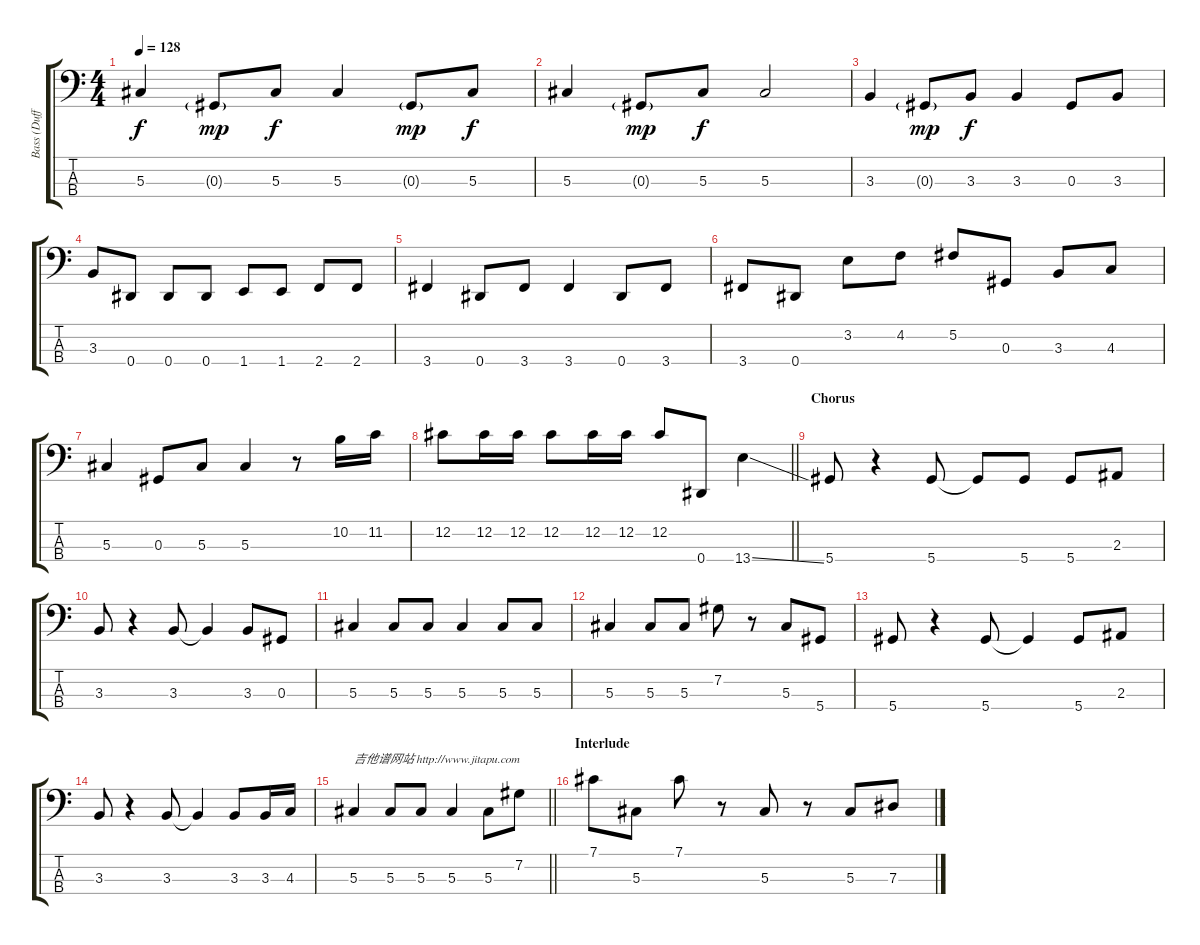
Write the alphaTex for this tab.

\track ("Bass (Duff)" "Bass (Duff") {instrument electricbasspick}
\staff {score tabs}
\tuning (Gb2 Db2 Ab1 Eb1) {hide}
\ts (4 4)
\tempo 128
\clef f4
\ks c
5.3.4{dy f} 0.3{g}.8{dy mp} 5.3.8{dy f} 5.3.4 0.3{g}.8{dy mp} 5.3.8{dy f} |
5.3.4 0.3{g}.8{dy mp} 5.3.8{dy f} 5.3.2 |
3.3.4 0.3{g}.8{dy mp} 3.3.8{dy f} 3.3.4 0.3.8 3.3.8 |
3.3.8 0.4.8 0.4.8 0.4.8 1.4.8 1.4.8 2.4.8 2.4.8 |
3.4.4 0.4.8 3.4.8 3.4.4 0.4.8 3.4.8 |
3.4.8 0.4.8 3.2.8 4.2.8 5.2.8 0.3.8 3.3.8 4.3.8 |
5.3.4 0.3.8 5.3.8 5.3.4 r.8 10.2.16 11.2.16 |
\barLineRight lightlight
12.2.8 12.2.16 12.2.16 12.2.8 12.2.16 12.2.16 12.2.8 0.4.8 13.4{ss}.4 |
\section ("" "Chorus")
5.4.8 r.4 5.4.8 5.4{t}.8 5.4.8 5.4.8 2.3.8 |
3.3.8 r.4 3.3.8 3.3{t}.4 3.3.8 0.3.8 |
5.3.4 5.3.8 5.3.8 5.3.4 5.3.8 5.3.8 |
5.3.4 5.3.8 5.3.8 7.2.8 r.8 5.3.8 5.4.8 |
5.4.8 r.4 5.4.8 5.4{t}.4 5.4.8 2.3.8 |
3.3.8 r.4 3.3.8 3.3{t}.4 3.3.8 3.3.16 4.3.16 |
\barLineRight lightlight
5.3.4{txt "吉他谱网站 http://www.jitapu.com"} 5.3.8 5.3.8 5.3.4 5.3.8 7.2.8 |
\section ("" "Interlude")
7.1.8 5.3.8 7.1.8 r.8 5.3.8 r.8 5.3.8 7.3.8
